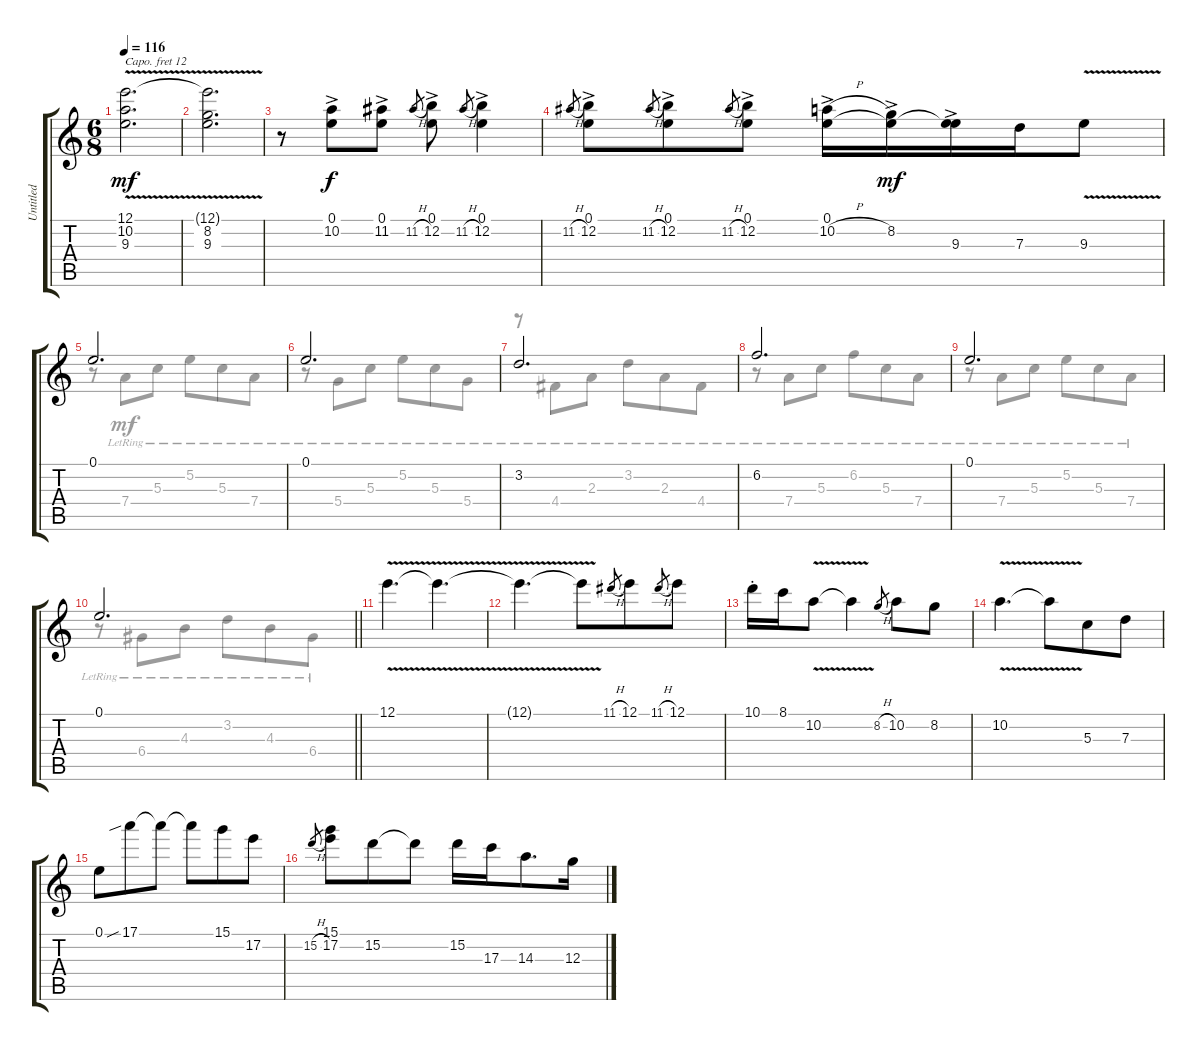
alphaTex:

\track ("Untitled" "Untitled") {instrument rockorgan}
\staff {score tabs}
\capo 12
\tuning (E4 B3 G3 D3 A2 E2) {hide}
\voice
\ts (6 8)
\tempo 116
\clef g2
\ks c
(12.1{v} 10.2{v} 9.3{v}).2{d dy mf} |
(12.1{v t} 8.2{v} 9.3{v}).2{d} |
r.8 (0.1{ac} 10.2{ac}).8{dy f} (0.1{ac} 11.2{ac}).8 11.2{h}.8{gr} (0.1{ac} 12.2{ac}).8 11.2{h}.8{gr} (0.1{ac} 12.2{ac}).4 |
11.2{h}.8{gr} (0.1{ac} 12.2{ac}).8 11.2{h}.8{gr} (0.1{ac} 12.2{ac}).8 11.2{h}.8{gr} (0.1{ac} 12.2{ac}).8 (0.1{ac} 10.2{h ac}).16 (0.1{t} 8.2{ac}).16{dy mf} (0.1{t} 9.3{ac}).16 7.3.16 9.3{v}.8 |
0.1.2{d} |
0.1.2{d} |
3.2.2{d} |
6.2.2{d} |
0.1.2{d} |
\barLineRight lightlight
0.1.2{d} |
12.1{v}.4{d} 12.1{v t}.4{d} |
12.1{v t}.4{d} 12.1{v t}.8 11.1{h}.8{gr} 12.1.8 11.1{h}.8{gr} 12.1.8 |
10.1{st}.16 8.1.16 10.2{v}.8 10.2{v t}.4 8.2{h}.8{gr} 10.2.8 8.2.8 |
10.2{v}.4{d} 10.2{v t}.8 5.3.8 7.3.8 |
0.1.8 17.1{sib}.8 17.1{t}.8 17.1{t}.8 15.1.8 17.2.8 |
15.2{h}.8{gr} (15.1 17.2).8 15.2.8 15.2{t}.8 15.2.16 17.3.16 14.3.8{d} 12.3.16
\voice
\clef g2
\ottava regular
\simile none
\ks c
|
|
|
|
r.8 7.4{lr}.8 5.3{lr}.8 5.2{lr}.8 5.3{lr}.8 7.4{lr}.8 |
r.8 5.4{lr}.8 5.3{lr}.8 5.2{lr}.8 5.3{lr}.8 5.4{lr}.8 |
r.8 4.4{lr}.8 2.3{lr}.8 3.2{lr}.8 2.3{lr}.8 4.4{lr}.8 |
r.8 7.4{lr}.8 5.3{lr}.8 6.2{lr}.8 5.3{lr}.8 7.4{lr}.8 |
r.8 7.4{lr}.8 5.3{lr}.8 5.2{lr}.8 5.3{lr}.8 7.4{lr}.8 |
\barLineRight lightlight
r.8 6.4{lr}.8 4.3{lr}.8 3.2{lr}.8 4.3{lr}.8 6.4{lr}.8 |
|
|
|
|
|
